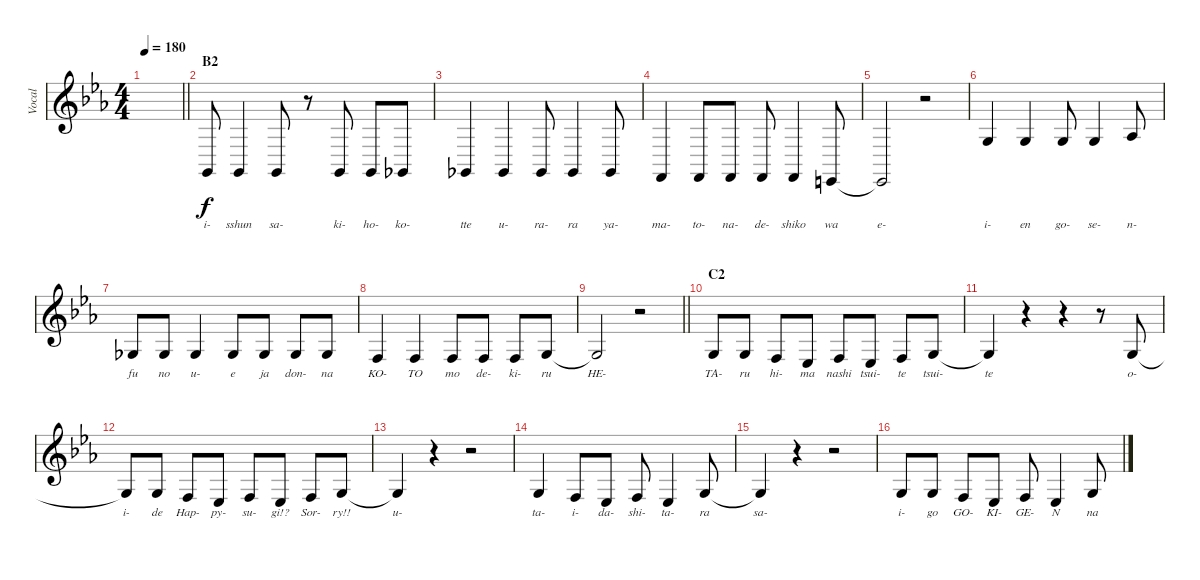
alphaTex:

\track ("Vocal" "Vocal") {instrument cello}
\staff {score}
\tuning (E4 B3 G3 D3 A2 E2) {hide}
\ts (4 4)
\tempo 180
\clef g2
\barLineRight lightlight
\ks cminor
|
\section ("" "B2")
3.6.8{lyrics (0 "i-") lyrics (1 "") lyrics (2 "") lyrics (3 "") lyrics (4 "")} 3.6.4{lyrics (0 "sshun") lyrics (1 "") lyrics (2 "") lyrics (3 "") lyrics (4 "")} 3.6.8{lyrics (0 "sa-") lyrics (1 "") lyrics (2 "") lyrics (3 "") lyrics (4 "")} r.8 3.6.8{lyrics (0 "ki-") lyrics (1 "") lyrics (2 "") lyrics (3 "") lyrics (4 "")} 3.6.8{lyrics (0 "ho-") lyrics (1 "") lyrics (2 "") lyrics (3 "") lyrics (4 "")} 2.6.8{lyrics (0 "ko-") lyrics (1 "") lyrics (2 "") lyrics (3 "") lyrics (4 "")} |
2.6.4{lyrics (0 "tte") lyrics (1 "") lyrics (2 "") lyrics (3 "") lyrics (4 "")} 2.6.4{lyrics (0 "u-") lyrics (1 "") lyrics (2 "") lyrics (3 "") lyrics (4 "")} 2.6.8{lyrics (0 "ra-") lyrics (1 "") lyrics (2 "") lyrics (3 "") lyrics (4 "")} 2.6.4{lyrics (0 "ra") lyrics (1 "") lyrics (2 "") lyrics (3 "") lyrics (4 "")} 2.6.8{lyrics (0 "ya-") lyrics (1 "") lyrics (2 "") lyrics (3 "") lyrics (4 "")} |
1.6.4{lyrics (0 "ma-") lyrics (1 "") lyrics (2 "") lyrics (3 "") lyrics (4 "")} 1.6.8{lyrics (0 "to-") lyrics (1 "") lyrics (2 "") lyrics (3 "") lyrics (4 "")} 1.6.8{lyrics (0 "na-") lyrics (1 "") lyrics (2 "") lyrics (3 "") lyrics (4 "")} 1.6.8{lyrics (0 "de-") lyrics (1 "") lyrics (2 "") lyrics (3 "") lyrics (4 "")} 1.6.4{lyrics (0 "shiko") lyrics (1 "") lyrics (2 "") lyrics (3 "") lyrics (4 "")} 0.6.8{lyrics (0 "wa") lyrics (1 "") lyrics (2 "") lyrics (3 "") lyrics (4 "")} |
0.6{t}.2{lyrics (0 "e-") lyrics (1 "") lyrics (2 "") lyrics (3 "") lyrics (4 "")} r.2 |
0.3.4{lyrics (0 "i-") lyrics (1 "") lyrics (2 "") lyrics (3 "") lyrics (4 "")} 0.3.4{lyrics (0 "en") lyrics (1 "") lyrics (2 "") lyrics (3 "") lyrics (4 "")} 0.3.8{lyrics (0 "go-") lyrics (1 "") lyrics (2 "") lyrics (3 "") lyrics (4 "")} 0.3.4{lyrics (0 "se-") lyrics (1 "") lyrics (2 "") lyrics (3 "") lyrics (4 "")} 1.3.8{lyrics (0 "n-") lyrics (1 "") lyrics (2 "") lyrics (3 "") lyrics (4 "")} |
4.4.8{lyrics (0 "fu") lyrics (1 "") lyrics (2 "") lyrics (3 "") lyrics (4 "")} 4.4.8{lyrics (0 "no") lyrics (1 "") lyrics (2 "") lyrics (3 "") lyrics (4 "")} 4.4.4{lyrics (0 "u-") lyrics (1 "") lyrics (2 "") lyrics (3 "") lyrics (4 "")} 4.4.8{lyrics (0 "e") lyrics (1 "") lyrics (2 "") lyrics (3 "") lyrics (4 "")} 4.4.8{lyrics (0 "ja") lyrics (1 "") lyrics (2 "") lyrics (3 "") lyrics (4 "")} 4.4.8{lyrics (0 "don-") lyrics (1 "") lyrics (2 "") lyrics (3 "") lyrics (4 "")} 4.4.8{lyrics (0 "na") lyrics (1 "") lyrics (2 "") lyrics (3 "") lyrics (4 "")} |
3.4.4{lyrics (0 "KO-") lyrics (1 "") lyrics (2 "") lyrics (3 "") lyrics (4 "")} 3.4.4{lyrics (0 "TO") lyrics (1 "") lyrics (2 "") lyrics (3 "") lyrics (4 "")} 3.4.8{lyrics (0 "mo") lyrics (1 "") lyrics (2 "") lyrics (3 "") lyrics (4 "")} 3.4.8{lyrics (0 "de-") lyrics (1 "") lyrics (2 "") lyrics (3 "") lyrics (4 "")} 3.4.8{lyrics (0 "ki-") lyrics (1 "") lyrics (2 "") lyrics (3 "") lyrics (4 "")} 0.3.8{lyrics (0 "ru") lyrics (1 "") lyrics (2 "") lyrics (3 "") lyrics (4 "")} |
\barLineRight lightlight
0.3{t}.2{lyrics (0 "HE-") lyrics (1 "") lyrics (2 "") lyrics (3 "") lyrics (4 "")} r.2 |
\section ("" "C2")
0.3.8{lyrics (0 "TA-") lyrics (1 "") lyrics (2 "") lyrics (3 "") lyrics (4 "")} 0.3.8{lyrics (0 "ru") lyrics (1 "") lyrics (2 "") lyrics (3 "") lyrics (4 "")} 3.4.8{lyrics (0 "hi-") lyrics (1 "") lyrics (2 "") lyrics (3 "") lyrics (4 "")} 1.4.8{lyrics (0 "ma") lyrics (1 "") lyrics (2 "") lyrics (3 "") lyrics (4 "")} 3.4.8{lyrics (0 "nashi") lyrics (1 "") lyrics (2 "") lyrics (3 "") lyrics (4 "")} 1.4.8{lyrics (0 "tsui-") lyrics (1 "") lyrics (2 "") lyrics (3 "") lyrics (4 "")} 3.4.8{lyrics (0 "te") lyrics (1 "") lyrics (2 "") lyrics (3 "") lyrics (4 "")} 0.3.8{lyrics (0 "tsui-") lyrics (1 "") lyrics (2 "") lyrics (3 "") lyrics (4 "")} |
0.3{t}.4{lyrics (0 "te") lyrics (1 "") lyrics (2 "") lyrics (3 "") lyrics (4 "")} r.4 r.4 r.8 0.3.8{lyrics (0 "o-") lyrics (1 "") lyrics (2 "") lyrics (3 "") lyrics (4 "")} |
0.3{t}.8{lyrics (0 "i-") lyrics (1 "") lyrics (2 "") lyrics (3 "") lyrics (4 "")} 0.3.8{lyrics (0 "de") lyrics (1 "") lyrics (2 "") lyrics (3 "") lyrics (4 "")} 3.4.8{lyrics (0 "Hap-") lyrics (1 "") lyrics (2 "") lyrics (3 "") lyrics (4 "")} 1.4.8{lyrics (0 "py-") lyrics (1 "") lyrics (2 "") lyrics (3 "") lyrics (4 "")} 3.4.8{lyrics (0 "su-") lyrics (1 "") lyrics (2 "") lyrics (3 "") lyrics (4 "")} 1.4.8{lyrics (0 "gi!?") lyrics (1 "") lyrics (2 "") lyrics (3 "") lyrics (4 "")} 3.4.8{lyrics (0 "Sor-") lyrics (1 "") lyrics (2 "") lyrics (3 "") lyrics (4 "")} 0.3.8{lyrics (0 "ry!!") lyrics (1 "") lyrics (2 "") lyrics (3 "") lyrics (4 "")} |
0.3{t}.4{lyrics (0 "u-") lyrics (1 "") lyrics (2 "") lyrics (3 "") lyrics (4 "")} r.4 r.2 |
0.3.4{lyrics (0 "ta-") lyrics (1 "") lyrics (2 "") lyrics (3 "") lyrics (4 "")} 3.4.8{lyrics (0 "i-") lyrics (1 "") lyrics (2 "") lyrics (3 "") lyrics (4 "")} 1.4.8{lyrics (0 "da-") lyrics (1 "") lyrics (2 "") lyrics (3 "") lyrics (4 "")} 3.4.8{lyrics (0 "shi-") lyrics (1 "") lyrics (2 "") lyrics (3 "") lyrics (4 "")} 1.4.4{lyrics (0 "ta-") lyrics (1 "") lyrics (2 "") lyrics (3 "") lyrics (4 "")} 0.3.8{lyrics (0 "ra") lyrics (1 "") lyrics (2 "") lyrics (3 "") lyrics (4 "")} |
0.3{t}.4{lyrics (0 "sa-") lyrics (1 "") lyrics (2 "") lyrics (3 "") lyrics (4 "")} r.4 r.2 |
0.3.8{lyrics (0 "i-") lyrics (1 "") lyrics (2 "") lyrics (3 "") lyrics (4 "")} 0.3.8{lyrics (0 "go") lyrics (1 "") lyrics (2 "") lyrics (3 "") lyrics (4 "")} 3.4.8{lyrics (0 "GO-") lyrics (1 "") lyrics (2 "") lyrics (3 "") lyrics (4 "")} 1.4.8{lyrics (0 "KI-") lyrics (1 "") lyrics (2 "") lyrics (3 "") lyrics (4 "")} 3.4.8{lyrics (0 "GE-") lyrics (1 "") lyrics (2 "") lyrics (3 "") lyrics (4 "")} 1.4.4{lyrics (0 "N") lyrics (1 "") lyrics (2 "") lyrics (3 "") lyrics (4 "")} 0.3.8{lyrics (0 "na") lyrics (1 "") lyrics (2 "") lyrics (3 "") lyrics (4 "")}
